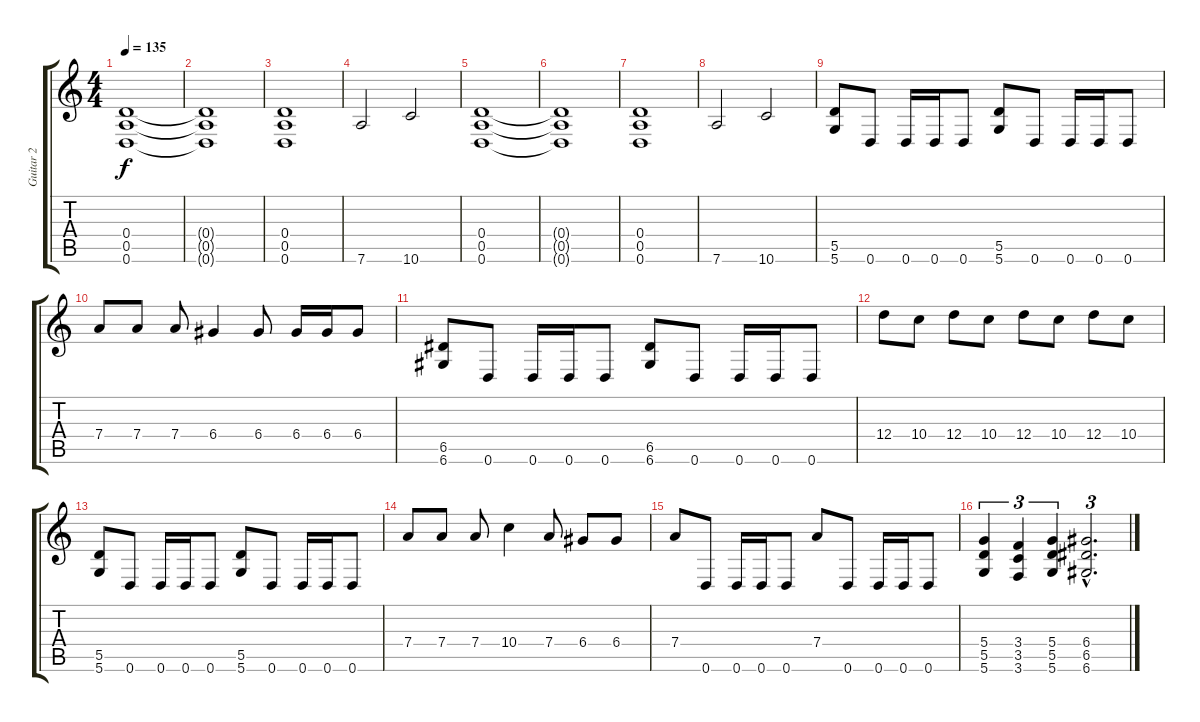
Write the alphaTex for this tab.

\track ("Guitar 2" "Guitar 2") {instrument distortionguitar}
\staff {score tabs}
\tuning (E4 B3 G3 D3 A2 D2) {hide}
\ts (4 4)
\tempo 135
\clef g2
\ks c
(0.4 0.5 0.6).1{dy f instrument distortionguitar} |
(0.4{t} 0.5{t} 0.6{t}).1 |
(0.4 0.5 0.6).1 |
7.6.2 10.6.2 |
(0.4 0.5 0.6).1 |
(0.4{t} 0.5{t} 0.6{t}).1 |
(0.4 0.5 0.6).1 |
7.6.2 10.6.2 |
(5.5 5.6).8 0.6.8 0.6.16 0.6.16 0.6.8 (5.5 5.6).8 0.6.8 0.6.16 0.6.16 0.6.8 |
7.4.8 7.4.8 7.4.8 6.4.4 6.4.8 6.4.16 6.4.16 6.4.8 |
(6.5 6.6).8 0.6.8 0.6.16 0.6.16 0.6.8 (6.5 6.6).8 0.6.8 0.6.16 0.6.16 0.6.8 |
12.4.8 10.4.8 12.4.8 10.4.8 12.4.8 10.4.8 12.4.8 10.4.8 |
(5.5 5.6).8 0.6.8 0.6.16 0.6.16 0.6.8 (5.5 5.6).8 0.6.8 0.6.16 0.6.16 0.6.8 |
7.4.8 7.4.8 7.4.8 10.4.4 7.4.8 6.4.8 6.4.8 |
7.4.8 0.6.8 0.6.16 0.6.16 0.6.8 7.4.8 0.6.8 0.6.16 0.6.16 0.6.8 |
(5.4 5.5 5.6).4{tu (3 2)} (3.4 3.5 3.6).4{tu (3 2)} (5.4 5.5 5.6).4{tu (3 2)} (6.4{hac} 6.5{hac} 6.6{hac}).2{d tu (3 2)}
